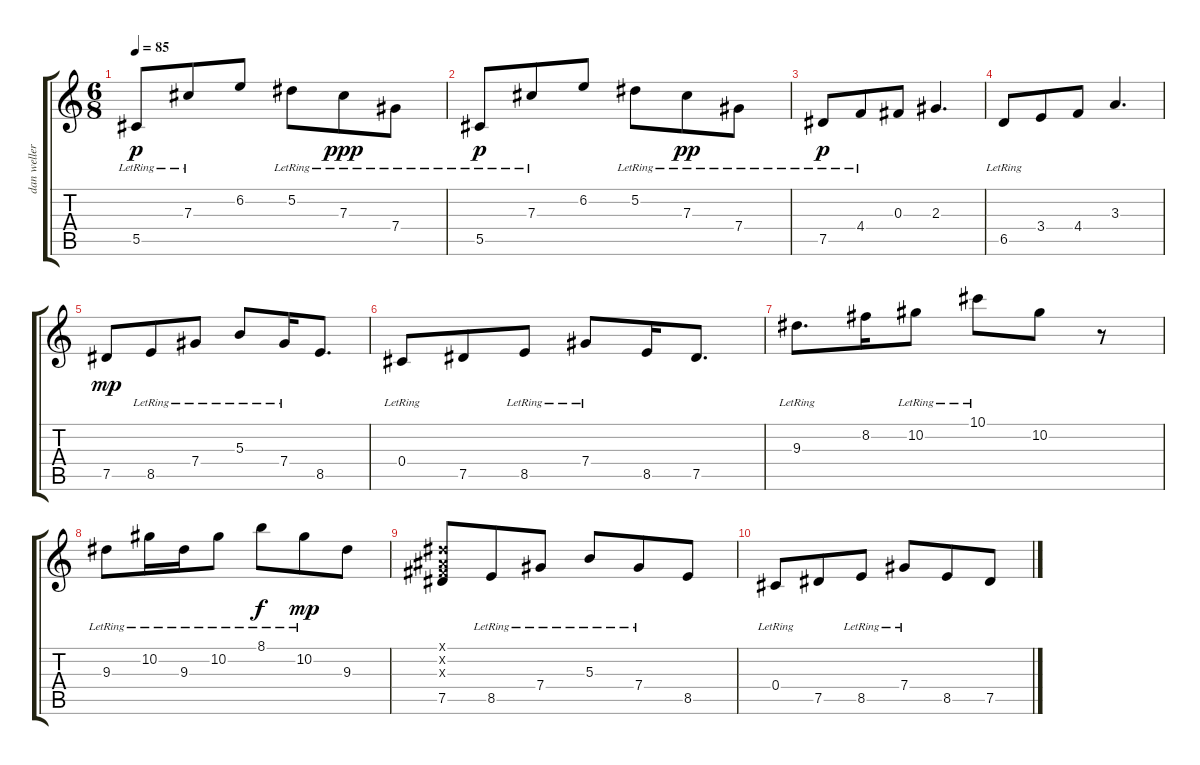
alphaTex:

\track ("dan weller" "dan weller") {instrument electricguitarclean}
\staff {score tabs}
\tuning (Eb4 Bb3 Gb3 Db3 Ab2 Db2) {hide}
\ts (6 8)
\tempo 85
\clef g2
\ks c
5.5{lr}.8{dy p} 7.3{lr}.8 6.2.8 5.2{lr}.8 7.3{lr}.8{dy ppp} 7.4{lr}.8 |
5.5{lr}.8{dy p} 7.3{lr}.8 6.2.8 5.2{lr}.8 7.3{lr}.8{dy pp} 7.4{lr}.8 |
7.5{lr}.8{dy p} 4.4{lr}.8 0.3.8 2.3.4{d} |
6.5{lr}.8 3.4.8 4.4.8 3.3.4{d} |
7.5.8{dy mp} 8.5{lr}.8 7.4{lr}.8 5.3{lr}.8 7.4{lr}.16 8.5.8{d} |
0.4{lr}.8 7.5.8 8.5{lr}.8 7.4{lr}.8 8.5.16 7.5.8{d} |
9.3{lr}.8{d} 8.2.16 10.2{lr}.8 10.1{lr}.8 10.2.8 r.8 |
9.3{lr}.8 10.2{lr}.16 9.3{lr}.16 10.2{lr}.8 8.1{lr}.8{dy f} 10.2{lr}.8{dy mp} 9.3.8 |
(0.1{x} 0.2{x} 0.3{x} 7.5).8 8.5{lr}.8 7.4{lr}.8 5.3{lr}.8 7.4{lr}.8 8.5.8 |
0.4{lr}.8 7.5.8 8.5{lr}.8 7.4{lr}.8 8.5.8 7.5.8
